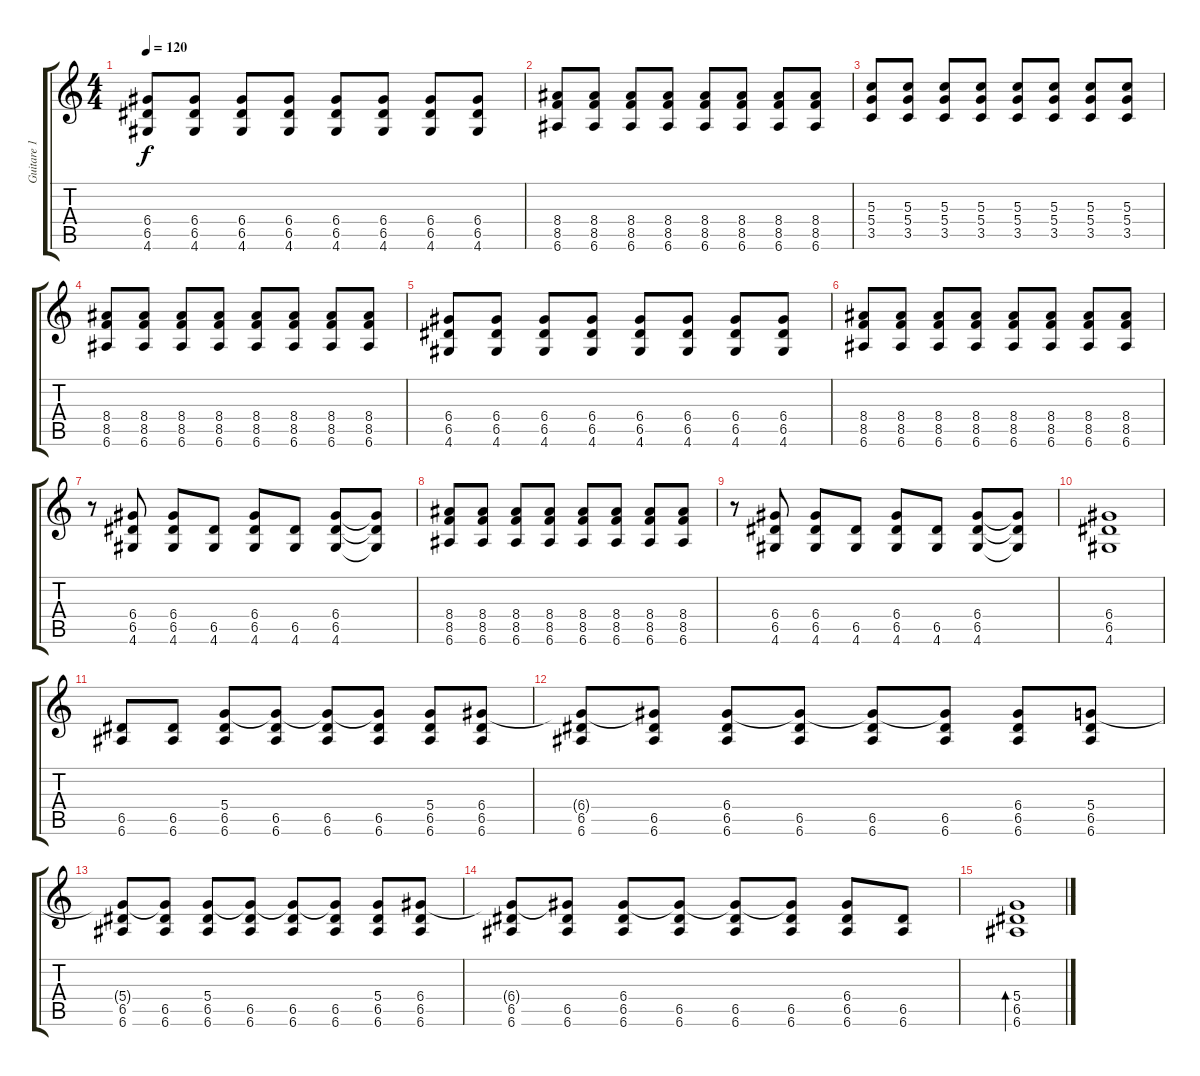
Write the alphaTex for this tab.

\track ("Guitare 1 - Tom" "Guitare 1 ") {instrument acousticguitarsteel}
\staff {score tabs}
\tuning (E4 B3 G3 D3 A2 E2) {hide}
\ts (4 4)
\tempo 120
\clef g2
\ks c
(6.4 6.5 4.6).8{dy f} (6.4 6.5 4.6).8 (6.4 6.5 4.6).8 (6.4 6.5 4.6).8 (6.4 6.5 4.6).8 (6.4 6.5 4.6).8 (6.4 6.5 4.6).8 (6.4 6.5 4.6).8 |
(8.4 8.5 6.6).8 (8.4 8.5 6.6).8 (8.4 8.5 6.6).8 (8.4 8.5 6.6).8 (8.4 8.5 6.6).8 (8.4 8.5 6.6).8 (8.4 8.5 6.6).8 (8.4 8.5 6.6).8 |
(5.3 5.4 3.5).8 (5.3 5.4 3.5).8 (5.3 5.4 3.5).8 (5.3 5.4 3.5).8 (5.3 5.4 3.5).8 (5.3 5.4 3.5).8 (5.3 5.4 3.5).8 (5.3 5.4 3.5).8 |
(8.4 8.5 6.6).8 (8.4 8.5 6.6).8 (8.4 8.5 6.6).8 (8.4 8.5 6.6).8 (8.4 8.5 6.6).8 (8.4 8.5 6.6).8 (8.4 8.5 6.6).8 (8.4 8.5 6.6).8 |
(6.4 6.5 4.6).8 (6.4 6.5 4.6).8 (6.4 6.5 4.6).8 (6.4 6.5 4.6).8 (6.4 6.5 4.6).8 (6.4 6.5 4.6).8 (6.4 6.5 4.6).8 (6.4 6.5 4.6).8 |
(8.4 8.5 6.6).8 (8.4 8.5 6.6).8 (8.4 8.5 6.6).8 (8.4 8.5 6.6).8 (8.4 8.5 6.6).8 (8.4 8.5 6.6).8 (8.4 8.5 6.6).8 (8.4 8.5 6.6).8 |
r.8 (6.4 6.5 4.6).8 (6.4 6.5 4.6).8 (6.5 4.6).8 (6.4 6.5 4.6).8 (6.5 4.6).8 (6.4 6.5 4.6).8 (6.4{t} 6.5{t} 4.6{t}).8 |
(8.4 8.5 6.6).8 (8.4 8.5 6.6).8 (8.4 8.5 6.6).8 (8.4 8.5 6.6).8 (8.4 8.5 6.6).8 (8.4 8.5 6.6).8 (8.4 8.5 6.6).8 (8.4 8.5 6.6).8 |
r.8 (6.4 6.5 4.6).8 (6.4 6.5 4.6).8 (6.5 4.6).8 (6.4 6.5 4.6).8 (6.5 4.6).8 (6.4 6.5 4.6).8 (6.4{t} 6.5{t} 4.6{t}).8 |
(6.4 6.5 4.6).1 |
(6.5 6.6).8{instrument acousticguitarsteel} (6.5 6.6).8 (5.4 6.5 6.6).8 (5.4{t} 6.5 6.6).8 (5.4{t} 6.5 6.6).8 (5.4{t} 6.5 6.6).8 (5.4 6.5 6.6).8 (6.4 6.5 6.6).8 |
(6.4{t} 6.5 6.6).8 (6.4{t} 6.5 6.6).8 (6.4 6.5 6.6).8 (6.4{t} 6.5 6.6).8 (6.4{t} 6.5 6.6).8 (6.4{t} 6.5 6.6).8 (6.4 6.5 6.6).8 (5.4 6.5 6.6).8 |
(5.4{t} 6.5 6.6).8 (5.4{t} 6.5 6.6).8 (5.4 6.5 6.6).8 (5.4{t} 6.5 6.6).8 (5.4{t} 6.5 6.6).8 (5.4{t} 6.5 6.6).8 (5.4 6.5 6.6).8 (6.4 6.5 6.6).8 |
(6.4{t} 6.5 6.6).8 (6.4{t} 6.5 6.6).8 (6.4 6.5 6.6).8 (6.4{t} 6.5 6.6).8 (6.4{t} 6.5 6.6).8 (6.4{t} 6.5 6.6).8 (6.4 6.5 6.6).8 (6.5 6.6).8 |
(5.4 6.5 6.6).1{bd 120}
